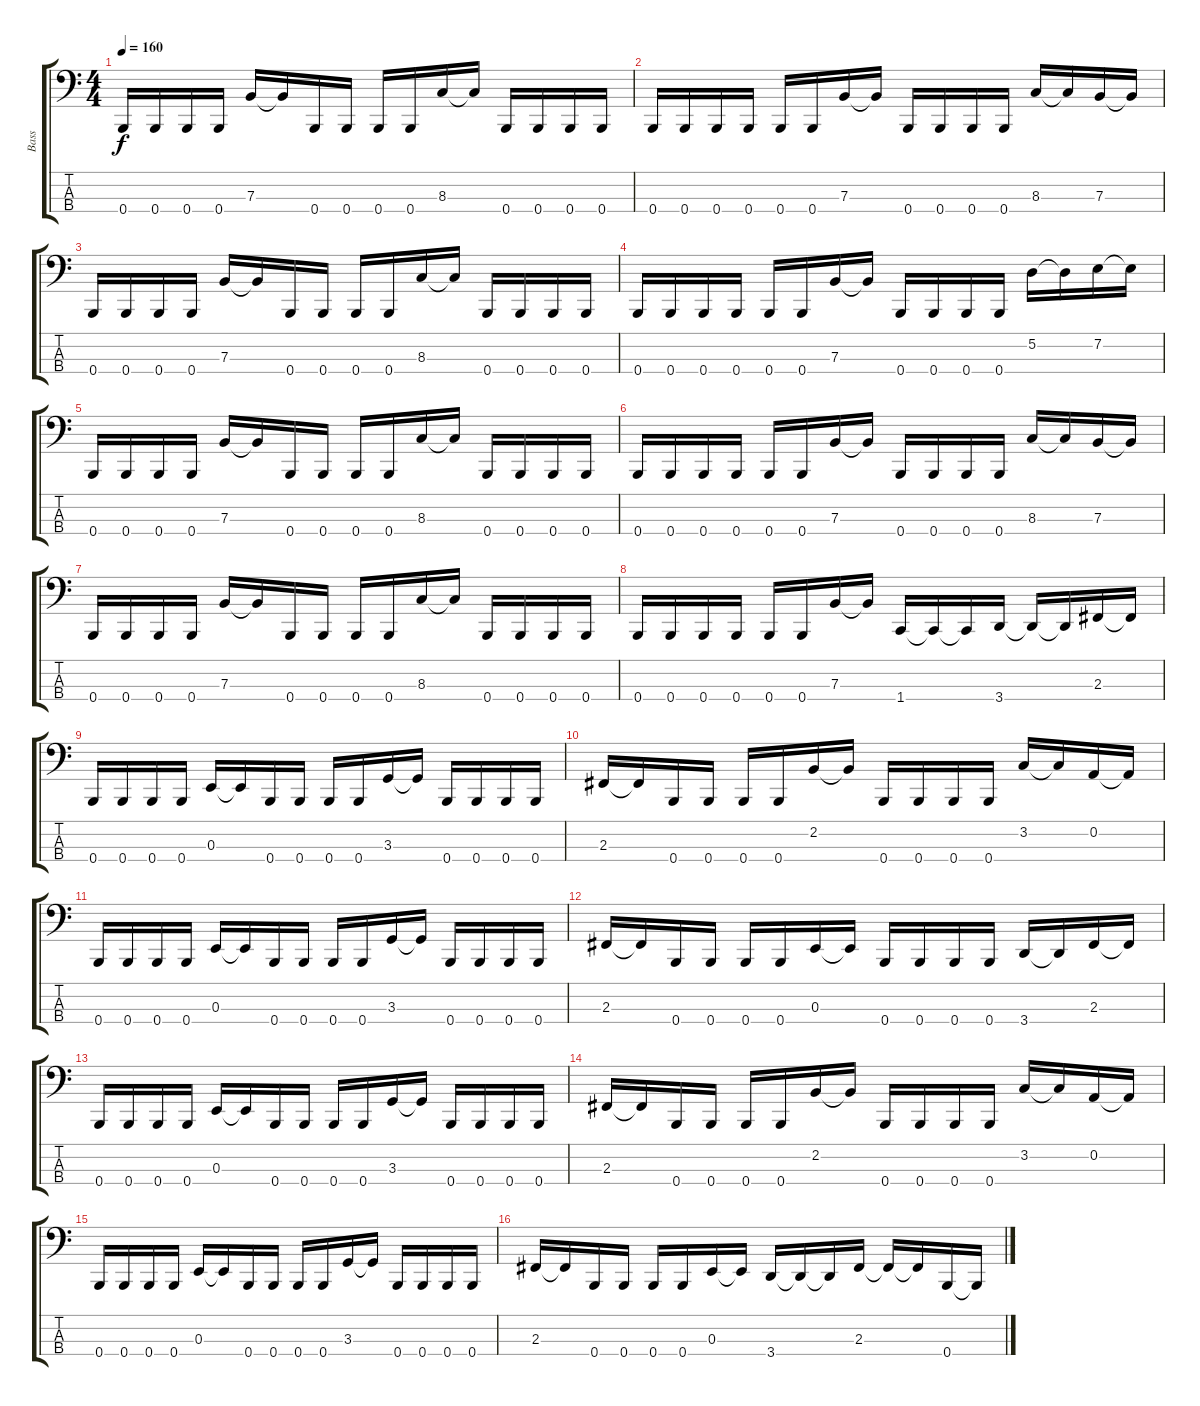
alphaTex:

\track ("Bass" "Bass") {instrument electricbasspick}
\staff {score tabs}
\tuning (D2 A1 E1 B0) {hide}
\ts (4 4)
\tempo 160
\clef f4
\ks c
0.4.16{dy f} 0.4.16 0.4.16 0.4.16 7.3.16 7.3{t}.16 0.4.16 0.4.16 0.4.16 0.4.16 8.3.16 8.3{t}.16 0.4.16 0.4.16 0.4.16 0.4.16 |
0.4.16 0.4.16 0.4.16 0.4.16 0.4.16 0.4.16 7.3.16 7.3{t}.16 0.4.16 0.4.16 0.4.16 0.4.16 8.3.16 8.3{t}.16 7.3.16 7.3{t}.16 |
0.4.16 0.4.16 0.4.16 0.4.16 7.3.16 7.3{t}.16 0.4.16 0.4.16 0.4.16 0.4.16 8.3.16 8.3{t}.16 0.4.16 0.4.16 0.4.16 0.4.16 |
0.4.16 0.4.16 0.4.16 0.4.16 0.4.16 0.4.16 7.3.16 7.3{t}.16 0.4.16 0.4.16 0.4.16 0.4.16 5.2.16 5.2{t}.16 7.2.16 7.2{t}.16 |
0.4.16 0.4.16 0.4.16 0.4.16 7.3.16 7.3{t}.16 0.4.16 0.4.16 0.4.16 0.4.16 8.3.16 8.3{t}.16 0.4.16 0.4.16 0.4.16 0.4.16 |
0.4.16 0.4.16 0.4.16 0.4.16 0.4.16 0.4.16 7.3.16 7.3{t}.16 0.4.16 0.4.16 0.4.16 0.4.16 8.3.16 8.3{t}.16 7.3.16 7.3{t}.16 |
0.4.16 0.4.16 0.4.16 0.4.16 7.3.16 7.3{t}.16 0.4.16 0.4.16 0.4.16 0.4.16 8.3.16 8.3{t}.16 0.4.16 0.4.16 0.4.16 0.4.16 |
0.4.16 0.4.16 0.4.16 0.4.16 0.4.16 0.4.16 7.3.16 7.3{t}.16 1.4.16 1.4{t}.16 1.4{t}.16 3.4.16 3.4{t}.16 3.4{t}.16 2.3.16 2.3{t}.16 |
0.4.16 0.4.16 0.4.16 0.4.16 0.3.16 0.3{t}.16 0.4.16 0.4.16 0.4.16 0.4.16 3.3.16 3.3{t}.16 0.4.16 0.4.16 0.4.16 0.4.16 |
2.3.16 2.3{t}.16 0.4.16 0.4.16 0.4.16 0.4.16 2.2.16 2.2{t}.16 0.4.16 0.4.16 0.4.16 0.4.16 3.2.16 3.2{t}.16 0.2.16 0.2{t}.16 |
0.4.16 0.4.16 0.4.16 0.4.16 0.3.16 0.3{t}.16 0.4.16 0.4.16 0.4.16 0.4.16 3.3.16 3.3{t}.16 0.4.16 0.4.16 0.4.16 0.4.16 |
2.3.16 2.3{t}.16 0.4.16 0.4.16 0.4.16 0.4.16 0.3.16 0.3{t}.16 0.4.16 0.4.16 0.4.16 0.4.16 3.4.16 3.4{t}.16 2.3.16 2.3{t}.16 |
0.4.16 0.4.16 0.4.16 0.4.16 0.3.16 0.3{t}.16 0.4.16 0.4.16 0.4.16 0.4.16 3.3.16 3.3{t}.16 0.4.16 0.4.16 0.4.16 0.4.16 |
2.3.16 2.3{t}.16 0.4.16 0.4.16 0.4.16 0.4.16 2.2.16 2.2{t}.16 0.4.16 0.4.16 0.4.16 0.4.16 3.2.16 3.2{t}.16 0.2.16 0.2{t}.16 |
0.4.16 0.4.16 0.4.16 0.4.16 0.3.16 0.3{t}.16 0.4.16 0.4.16 0.4.16 0.4.16 3.3.16 3.3{t}.16 0.4.16 0.4.16 0.4.16 0.4.16 |
2.3.16 2.3{t}.16 0.4.16 0.4.16 0.4.16 0.4.16 0.3.16 0.3{t}.16 3.4.16 3.4{t}.16 3.4{t}.16 2.3.16 2.3{t}.16 2.3{t}.16 0.4.16 0.4{t}.16
